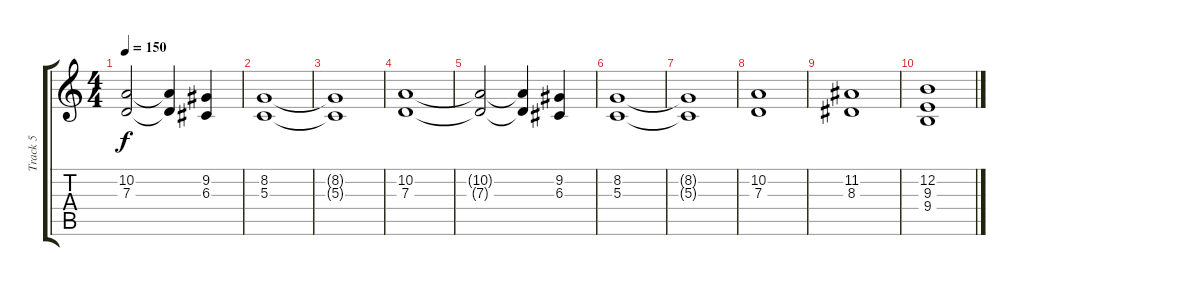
\track ("Track 5" "Track 5") {instrument drawbarorgan}
\staff {score tabs}
\tuning (E4 B3 G3 D3 A2 E2) {hide}
\ts (4 4)
\tempo 150
\clef g2
\ks c
(10.2{t} 7.3{t}).2{dy f} (10.2{t} 7.3{t}).4 (9.2 6.3).4 |
(8.2 5.3).1 |
(8.2{t} 5.3{t}).1 |
(10.2 7.3).1 |
(10.2{t} 7.3{t}).2 (10.2{t} 7.3{t}).4 (9.2 6.3).4 |
(8.2 5.3).1 |
(8.2{t} 5.3{t}).1 |
(10.2 7.3).1 |
(11.2 8.3).1 |
(12.2 9.3 9.4).1
